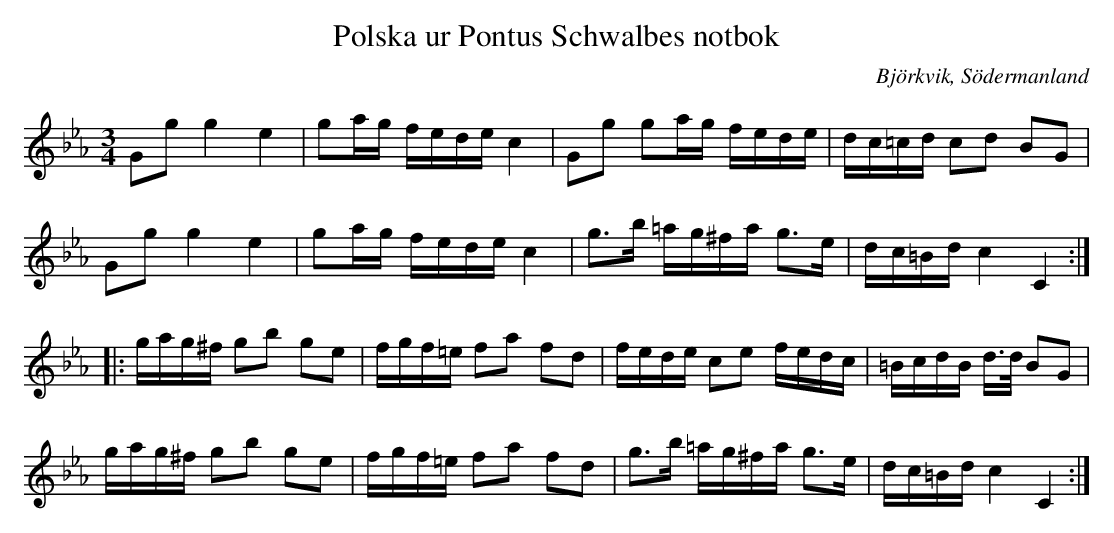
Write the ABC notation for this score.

X:1
T:Polska ur Pontus Schwalbes notbok
O:Björkvik, Södermanland
M:3/4
L:1/16
K:Cm
G2g2 g4 e4 | g2ag fede c4 | G2g2 g2ag fede | dc=cd c2d2 B2G2 |
G2g2 g4 e4 | g2ag fede c4 | g2>b2 =ag^fa g2>e2 | dc=Bd c4 C4 ::
gag^f g2b2 g2e2 | fgf=e f2a2 f2d2 | fede c2e2 fedc | =BcdB d>d B2G2 |
gag^f g2b2 g2e2 | fgf=e f2a2 f2d2 | g2>b2 =ag^fa g2>e2 | dc=Bd c4 C4 :|
